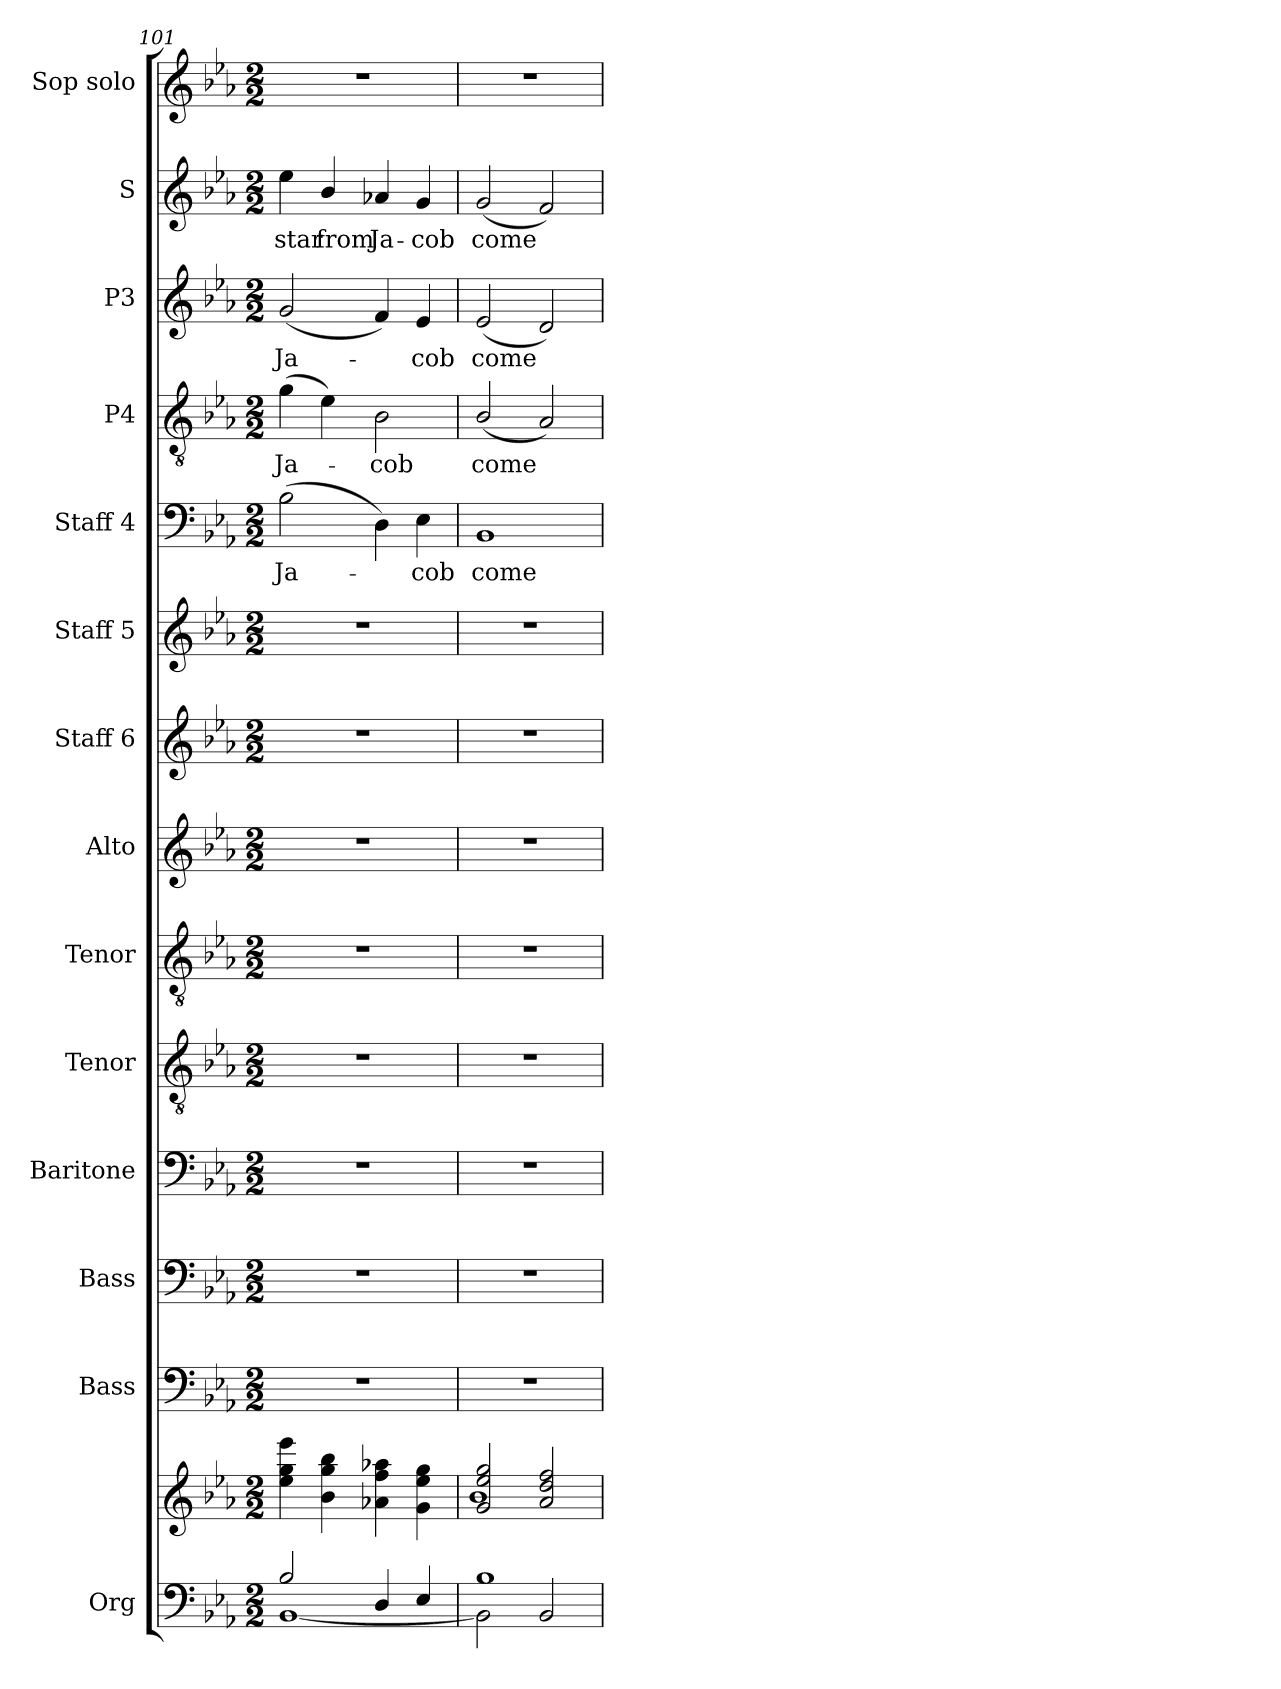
**kern	**kern	**kern	**kern	**kern	**kern	**kern	**kern	**kern	**kern	**kern	**text	**kern	**text	**kern	**text	**kern	**text	**kern
*part14	*part14	*part13	*part12	*part11	*part10	*part9	*part8	*part7	*part6	*part5	*part5	*part4	*part4	*part3	*part3	*part2	*part2	*part1
*staff15	*staff14	*staff13	*staff12	*staff11	*staff10	*staff9	*staff8	*staff7	*staff6	*staff5	*staff5	*staff4	*staff4	*staff3	*staff3	*staff2	*staff2	*staff1
*I"Org	*	*I"Bass	*I"Bass	*I"Baritone	*I"Tenor	*I"Tenor	*I"Alto	*I"Staff 6	*I"Staff 5	*I"Staff 4	*	*I"P4	*	*I"P3	*	*I"S	*	*I"Sop solo
*I'Org.	*	*I'B.	*I'B.	*I'Bar.	*I'T.	*I'T.	*I'A.	*I'Sta. 6	*I'Sta. 5	*I'Sta. 4	*	*	*	*	*	*	*	*I'S.
*clefF4	*clefG2	*clefF4	*clefF4	*clefF4	*clefGv2	*clefGv2	*clefG2	*clefG2	*clefG2	*clefF4	*	*clefGv2	*	*clefG2	*	*clefG2	*	*clefG2
*	*	*	*	*	*ITrd7c12	*ITrd7c12	*	*	*	*	*	*	*	*	*	*	*	*
*k[b-e-a-]	*k[b-e-a-]	*k[b-e-a-]	*k[b-e-a-]	*k[b-e-a-]	*k[b-e-a-]	*k[b-e-a-]	*k[b-e-a-]	*k[b-e-a-]	*k[b-e-a-]	*k[b-e-a-]	*	*k[b-e-a-]	*	*k[b-e-a-]	*	*k[b-e-a-]	*	*k[b-e-a-]
*E-:	*E-:	*E-:	*E-:	*E-:	*E-:	*E-:	*E-:	*E-:	*E-:	*E-:	*	*E-:	*	*E-:	*	*E-:	*	*E-:
*M2/2	*M2/2	*M2/2	*M2/2	*M2/2	*M2/2	*M2/2	*M2/2	*M2/2	*M2/2	*M2/2	*	*M2/2	*	*M2/2	*	*M2/2	*	*M2/2
=101	=101	=101	=101	=101	=101	=101	=101	=101	=101	=101	=101	=101	=101	=101	=101	=101	=101	=101
*^	*	*	*	*	*	*	*	*	*	*	*	*	*	*	*	*	*	*
!	!	!	!	!	!	!	!	!	!	!	!	!LO:LY:b:color=#000000	!	!	!	!	!	!	!
!	!	!	!	!	!	!	!	!	!	!	!	!	!	!LO:LY:b:color=#000000	!	!	!	!	!
!	!	!	!	!	!	!	!	!	!	!	!	!	!	!	!	!LO:LY:b:color=#000000	!	!	!
!	!	!	!	!	!	!	!	!	!	!	!	!	!	!	!	!	!	!LO:LY:b:color=#000000	!
2B-i/	[1BB-i	4ee-i\ 4ggi 4eee-i	1r	1r	1r	1r	1r	1r	1r	1r	(2B-i\	Ja-	(4gi\	Ja-	(2gi/	Ja-	4ee-i\	star	1r
!	!	!	!	!	!	!	!	!	!	!	!	!	!	!	!	!	!	!LO:LY:b:color=#000000	!
.	.	4b-i\ 4ggi 4bb-i	.	.	.	.	.	.	.	.	.	.	4e-i\)	.	.	.	4b-i/	from	.
!	!	!	!	!	!	!	!	!	!	!	!	!	!	!LO:LY:b:color=#000000	!	!	!	!	!
!	!	!	!	!	!	!	!	!	!	!	!	!	!	!	!	!	!	!LO:LY:b:color=#000000	!
4Di/	.	4a-Xi\ 4ffi 4aa-Xi	.	.	.	.	.	.	.	.	4Di\)	.	2B-i\	-cob	4fi/)	.	4a-Xi/	Ja-	.
!	!	!	!	!	!	!	!	!	!	!	!	!LO:LY:b:color=#000000	!	!	!	!	!	!	!
!	!	!	!	!	!	!	!	!	!	!	!	!	!	!	!	!LO:LY:b:color=#000000	!	!	!
!	!	!	!	!	!	!	!	!	!	!	!	!	!	!	!	!	!	!LO:LY:b:color=#000000	!
4E-i/	.	4gi\ 4ee-i 4ggi	.	.	.	.	.	.	.	.	4E-i\	-cob	.	.	4e-i/	-cob	4gi/	-cob	.
=102	=102	=102	=102	=102	=102	=102	=102	=102	=102	=102	=102	=102	=102	=102	=102	=102	=102	=102	=102
*	*	*^	*	*	*	*	*	*	*	*	*	*	*	*	*	*	*	*	*
!	!	!	!	!	!	!	!	!	!	!	!	!	!LO:LY:b:color=#000000	!	!	!	!	!	!	!
!	!	!	!	!	!	!	!	!	!	!	!	!	!	!	!LO:LY:b:color=#000000	!	!	!	!	!
!	!	!	!	!	!	!	!	!	!	!	!	!	!	!	!	!	!LO:LY:b:color=#000000	!	!	!
!	!	!	!	!	!	!	!	!	!	!	!	!	!	!	!	!	!	!	!LO:LY:b:color=#000000	!
1B-i	2BB-i\]	2gi/ 2ee-i 2ggi	1b-i	1r	1r	1r	1r	1r	1r	1r	1r	1BB-i	come	(2B-i/	come	(2e-i/	come	(2gi/	come	1r
.	2BB-i/	2a-i/ 2ddi 2ffi	.	.	.	.	.	.	.	.	.	.	.	2A-i/)	.	2di/)	.	2fi/)	.	.
*v	*v	*	*	*	*	*	*	*	*	*	*	*	*	*	*	*	*	*	*	*
*	*v	*v	*	*	*	*	*	*	*	*	*	*	*	*	*	*	*	*	*
=	=	=	=	=	=	=	=	=	=	=	=	=	=	=	=	=	=	=
*-	*-	*-	*-	*-	*-	*-	*-	*-	*-	*-	*-	*-	*-	*-	*-	*-	*-	*-
